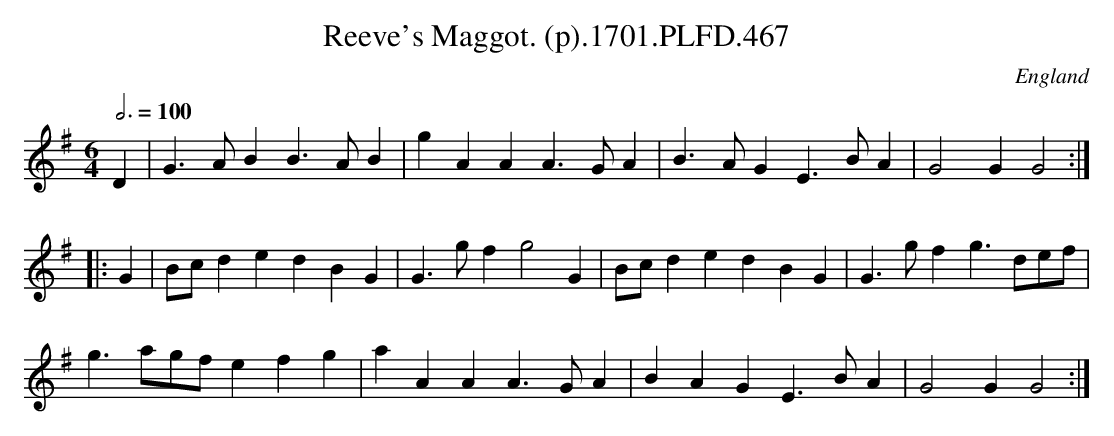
X:1
T:Reeve's Maggot. (p).1701.PLFD.467
M:6/4
L:1/4
Q:3/4=100
O:England
K:G
D|G>ABB>AB|gAAA>GA|B>AGE>BA|G2GG2:|
|:G|B/c/dedBG|G>gfg2G|B/c/dedBG|G>gfg>de/f/|
g>ag/f/efg|aAAA>GA|BAGE>BA|G2GG2:|
